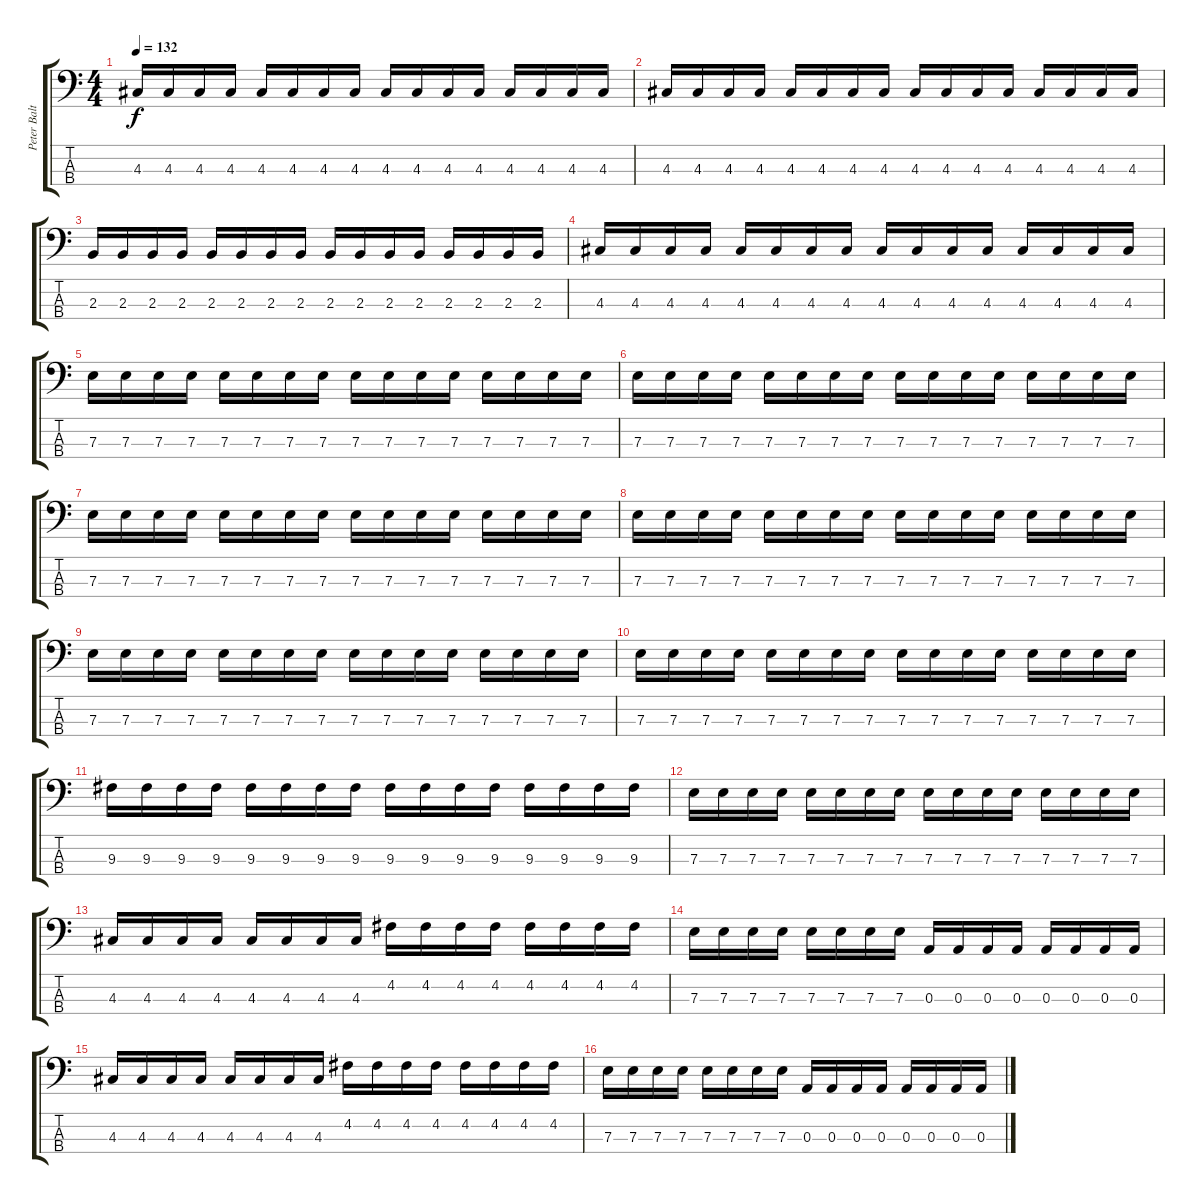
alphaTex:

\track ("Peter Baltes " "Peter Balt") {instrument electricbassfinger}
\staff {score tabs}
\tuning (G2 D2 A1 E1) {hide}
\ts (4 4)
\tempo 132
\clef f4
\ks c
4.3.16{dy f} 4.3.16 4.3.16 4.3.16 4.3.16 4.3.16 4.3.16 4.3.16 4.3.16 4.3.16 4.3.16 4.3.16 4.3.16 4.3.16 4.3.16 4.3.16 |
4.3.16 4.3.16 4.3.16 4.3.16 4.3.16 4.3.16 4.3.16 4.3.16 4.3.16 4.3.16 4.3.16 4.3.16 4.3.16 4.3.16 4.3.16 4.3.16 |
2.3.16 2.3.16 2.3.16 2.3.16 2.3.16 2.3.16 2.3.16 2.3.16 2.3.16 2.3.16 2.3.16 2.3.16 2.3.16 2.3.16 2.3.16 2.3.16 |
4.3.16 4.3.16 4.3.16 4.3.16 4.3.16 4.3.16 4.3.16 4.3.16 4.3.16 4.3.16 4.3.16 4.3.16 4.3.16 4.3.16 4.3.16 4.3.16 |
7.3.16 7.3.16 7.3.16 7.3.16 7.3.16 7.3.16 7.3.16 7.3.16 7.3.16 7.3.16 7.3.16 7.3.16 7.3.16 7.3.16 7.3.16 7.3.16 |
7.3.16 7.3.16 7.3.16 7.3.16 7.3.16 7.3.16 7.3.16 7.3.16 7.3.16 7.3.16 7.3.16 7.3.16 7.3.16 7.3.16 7.3.16 7.3.16 |
7.3.16 7.3.16 7.3.16 7.3.16 7.3.16 7.3.16 7.3.16 7.3.16 7.3.16 7.3.16 7.3.16 7.3.16 7.3.16 7.3.16 7.3.16 7.3.16 |
7.3.16 7.3.16 7.3.16 7.3.16 7.3.16 7.3.16 7.3.16 7.3.16 7.3.16 7.3.16 7.3.16 7.3.16 7.3.16 7.3.16 7.3.16 7.3.16 |
7.3.16 7.3.16 7.3.16 7.3.16 7.3.16 7.3.16 7.3.16 7.3.16 7.3.16 7.3.16 7.3.16 7.3.16 7.3.16 7.3.16 7.3.16 7.3.16 |
7.3.16 7.3.16 7.3.16 7.3.16 7.3.16 7.3.16 7.3.16 7.3.16 7.3.16 7.3.16 7.3.16 7.3.16 7.3.16 7.3.16 7.3.16 7.3.16 |
9.3.16 9.3.16 9.3.16 9.3.16 9.3.16 9.3.16 9.3.16 9.3.16 9.3.16 9.3.16 9.3.16 9.3.16 9.3.16 9.3.16 9.3.16 9.3.16 |
7.3.16 7.3.16 7.3.16 7.3.16 7.3.16 7.3.16 7.3.16 7.3.16 7.3.16 7.3.16 7.3.16 7.3.16 7.3.16 7.3.16 7.3.16 7.3.16 |
4.3.16 4.3.16 4.3.16 4.3.16 4.3.16 4.3.16 4.3.16 4.3.16 4.2.16 4.2.16 4.2.16 4.2.16 4.2.16 4.2.16 4.2.16 4.2.16 |
7.3.16 7.3.16 7.3.16 7.3.16 7.3.16 7.3.16 7.3.16 7.3.16 0.3.16 0.3.16 0.3.16 0.3.16 0.3.16 0.3.16 0.3.16 0.3.16 |
4.3.16 4.3.16 4.3.16 4.3.16 4.3.16 4.3.16 4.3.16 4.3.16 4.2.16 4.2.16 4.2.16 4.2.16 4.2.16 4.2.16 4.2.16 4.2.16 |
7.3.16 7.3.16 7.3.16 7.3.16 7.3.16 7.3.16 7.3.16 7.3.16 0.3.16 0.3.16 0.3.16 0.3.16 0.3.16 0.3.16 0.3.16 0.3.16
